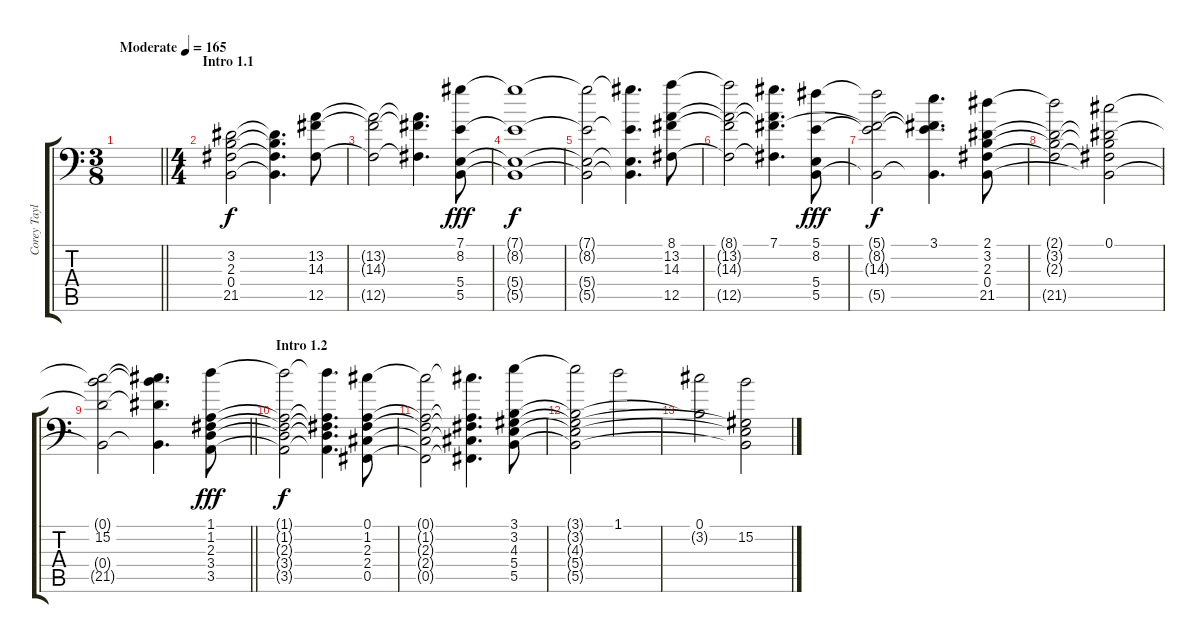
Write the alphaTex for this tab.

\track ("Corey Taylor (Piano)" "Corey Tayl") {instrument acousticgrandpiano}
\staff {score tabs}
\tuning (Db5 Ab3 E3 B2 Gb2 B0) {hide}
\ts (3 8)
\tempo (165 "Moderate")
\clef f4
\barLineRight lightlight
\ks c
|
\ts (4 4)
\section ("" "Intro 1.1")
(3.2 2.3 0.4 21.5).2 (3.2{t} 2.3{t} 0.4{t} 21.5{t}).4{d} (13.2 14.3 12.5).8 |
(13.2{t} 14.3{t} 12.5{t}).2{dy f} (13.2{t} 14.3{t} 12.5{t}).4{d} (7.1 8.2 5.4 5.5).8{dy fff} |
(7.1{t} 8.2{t} 5.4{t} 5.5{t}).1{dy f} |
(7.1{t} 8.2{t} 5.4{t} 5.5{t}).2 (7.1{t} 8.2{t} 5.4{t} 5.5{t}).4{d} (8.1 13.2 14.3 12.5).8 |
(8.1{t} 13.2{t} 14.3{t} 12.5{t}).2 (7.1 13.2{t} 14.3{t} 12.5{t}).4{d} (5.1 8.2 5.4 5.5).8{dy fff} |
(5.1{t} 8.2{t} 14.3{t} 5.5{t}).2{dy f} (3.1 8.2{t} 14.3{t} 5.5{t}).4{d} (2.1 3.2 2.3 0.4 21.5).8 |
(2.1{t} 3.2{t} 2.3{t} 21.5{t}).2 (0.1 3.2{t} 2.3{t} 0.4{t} 21.5{t}).2 |
\barLineRight lightlight
(0.1{t} 15.2 0.4{t} 21.5{t}).2 (0.1{t} 15.2{t} 0.4{t} 21.5{t}).4{d} (1.1 1.2 2.3 3.4 3.5).8{dy fff} |
\section ("" "Intro 1.2")
(1.1{t} 1.2{t} 2.3{t} 3.4{t} 3.5{t}).2{dy f} (1.1{t} 1.2{t} 2.3{t} 3.4{t} 3.5{t}).4{d} (0.1 1.2 2.3 2.4 0.5).8 |
(0.1{t} 1.2{t} 2.3{t} 2.4{t} 0.5{t}).2 (0.1{t} 1.2{t} 2.3{t} 2.4{t} 0.5{t}).4{d} (3.1 3.2 4.3 5.4 5.5).8 |
(3.1{t} 3.2{t} 4.3{t} 5.4{t} 5.5{t}).2 1.1.2 |
(0.1 3.2{t}).2 (15.2 4.3{t} 5.4{t} 5.5{t}).2
